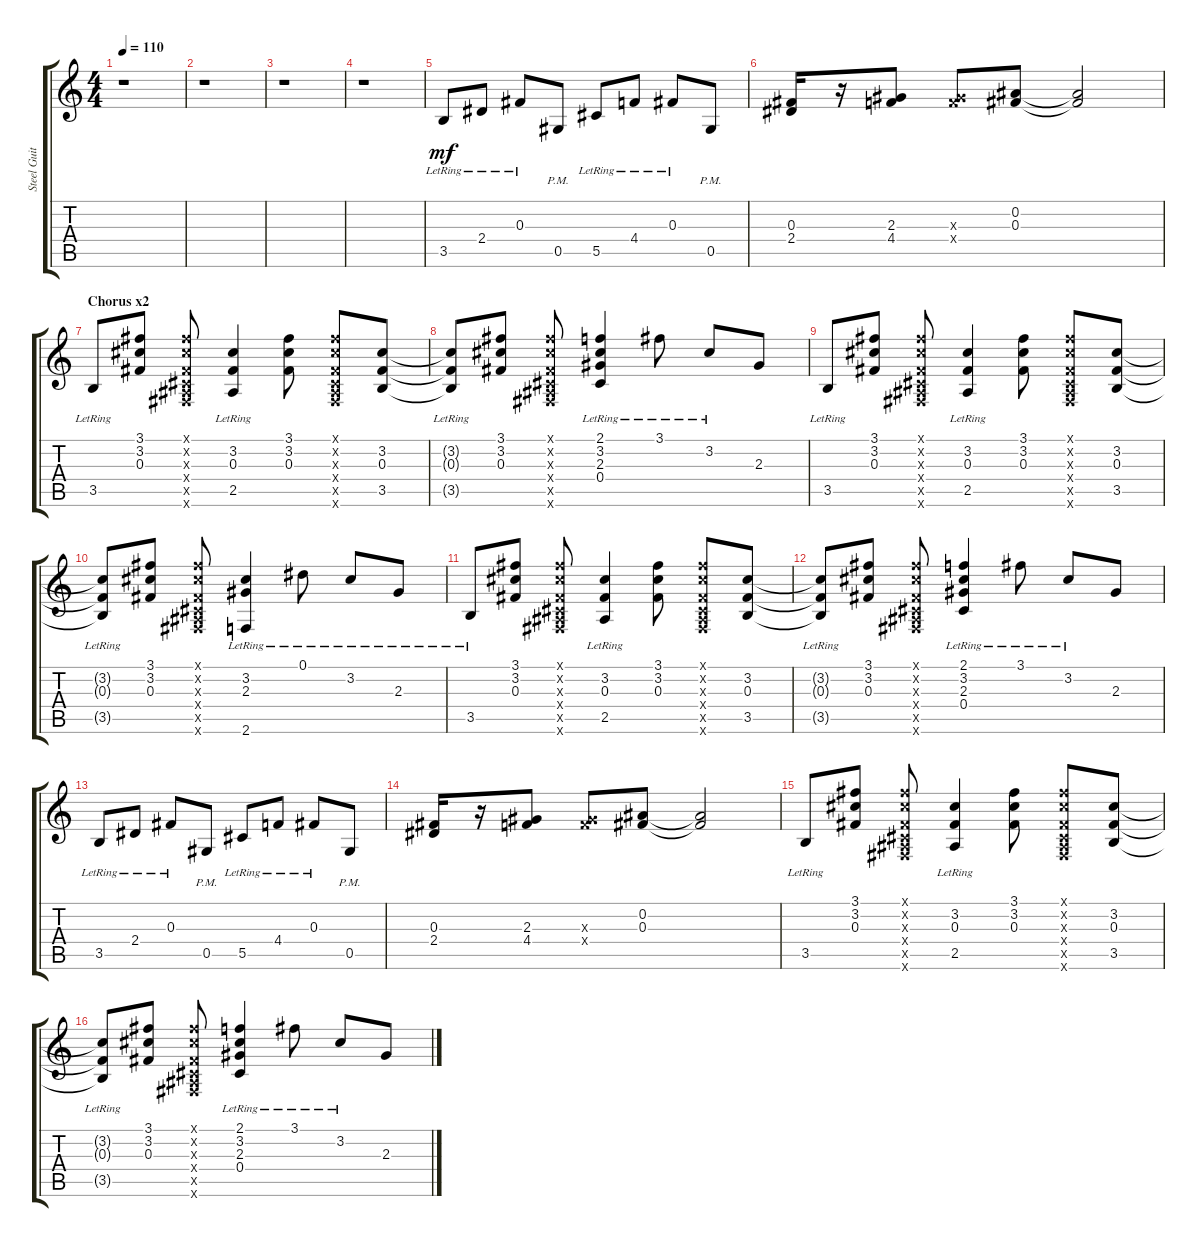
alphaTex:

\track ("Steel Guitar" "Steel Guit") {instrument acousticguitarnylon}
\staff {score tabs}
\tuning (Eb4 Bb3 Gb3 Db3 Ab2 Eb2) {hide}
\ts (4 4)
\tempo 110
\clef g2
\ks c
r.1{dy mf} |
r.1 |
r.1 |
r.1 |
3.5{lr}.8 2.4{lr}.8 0.3{lr}.8 0.5{pm}.8 5.5{lr}.8 4.4{lr}.8 0.3{lr}.8 0.5{pm}.8 |
(0.3 2.4).16 r.16 (2.3 4.4).8 (2.3{x} 4.4{x}).8 (0.2 0.3).8 (0.2{t} 0.3{t}).2 |
\section ("" "Chorus x2")
3.5{lr}.8 (3.1 3.2 0.3).8 (3.1{x} 3.2{x} 0.3{x} 0.4{x} 2.5{x} 3.6{x}).8 (3.2 0.3 2.5{lr}).4 (3.1 3.2 0.3).8 (3.1{x} 3.2{x} 0.3{x} 0.4{x} 2.5{x} 3.6{x}).8 (3.2 0.3 3.5).8 |
(3.2{t} 0.3{t} 3.5{lr t}).8 (3.1 3.2 0.3).8 (3.1{x} 3.2{x} 0.3{x} 0.4{x} 2.5{x} 3.6{x}).8 (2.1{lr} 3.2{lr} 2.3{lr} 0.4{lr}).4 3.1{lr}.8 3.2{lr}.8 2.3.8 |
3.5{lr}.8 (3.1 3.2 0.3).8 (3.1{x} 3.2{x} 0.3{x} 0.4{x} 2.5{x} 3.6{x}).8 (3.2 0.3 2.5{lr}).4 (3.1 3.2 0.3).8 (3.1{x} 3.2{x} 0.3{x} 0.4{x} 2.5{x} 3.6{x}).8 (3.2 0.3 3.5).8 |
(3.2{t} 0.3{t} 3.5{lr t}).8 (3.1 3.2 0.3).8 (3.1{x} 3.2{x} 0.3{x} 0.4{x} 2.5{x} 3.6{x}).8 (3.2{lr} 2.3{lr} 2.6{lr}).4 0.1{lr}.8 3.2{lr}.8 2.3{lr}.8 |
3.5{lr}.8 (3.1 3.2 0.3).8 (3.1{x} 3.2{x} 0.3{x} 0.4{x} 2.5{x} 3.6{x}).8 (3.2 0.3 2.5{lr}).4 (3.1 3.2 0.3).8 (3.1{x} 3.2{x} 0.3{x} 0.4{x} 2.5{x} 3.6{x}).8 (3.2 0.3 3.5).8 |
(3.2{t} 0.3{t} 3.5{lr t}).8 (3.1 3.2 0.3).8 (3.1{x} 3.2{x} 0.3{x} 0.4{x} 2.5{x} 3.6{x}).8 (2.1{lr} 3.2{lr} 2.3{lr} 0.4{lr}).4 3.1{lr}.8 3.2{lr}.8 2.3.8 |
3.5{lr}.8 2.4{lr}.8 0.3{lr}.8 0.5{pm}.8 5.5{lr}.8 4.4{lr}.8 0.3{lr}.8 0.5{pm}.8 |
(0.3 2.4).16 r.16 (2.3 4.4).8 (2.3{x} 4.4{x}).8 (0.2 0.3).8 (0.2{t} 0.3{t}).2 |
3.5{lr}.8 (3.1 3.2 0.3).8 (3.1{x} 3.2{x} 0.3{x} 0.4{x} 2.5{x} 3.6{x}).8 (3.2 0.3 2.5{lr}).4 (3.1 3.2 0.3).8 (3.1{x} 3.2{x} 0.3{x} 0.4{x} 2.5{x} 3.6{x}).8 (3.2 0.3 3.5).8 |
(3.2{t} 0.3{t} 3.5{lr t}).8 (3.1 3.2 0.3).8 (3.1{x} 3.2{x} 0.3{x} 0.4{x} 2.5{x} 3.6{x}).8 (2.1{lr} 3.2{lr} 2.3{lr} 0.4{lr}).4 3.1{lr}.8 3.2{lr}.8 2.3.8
